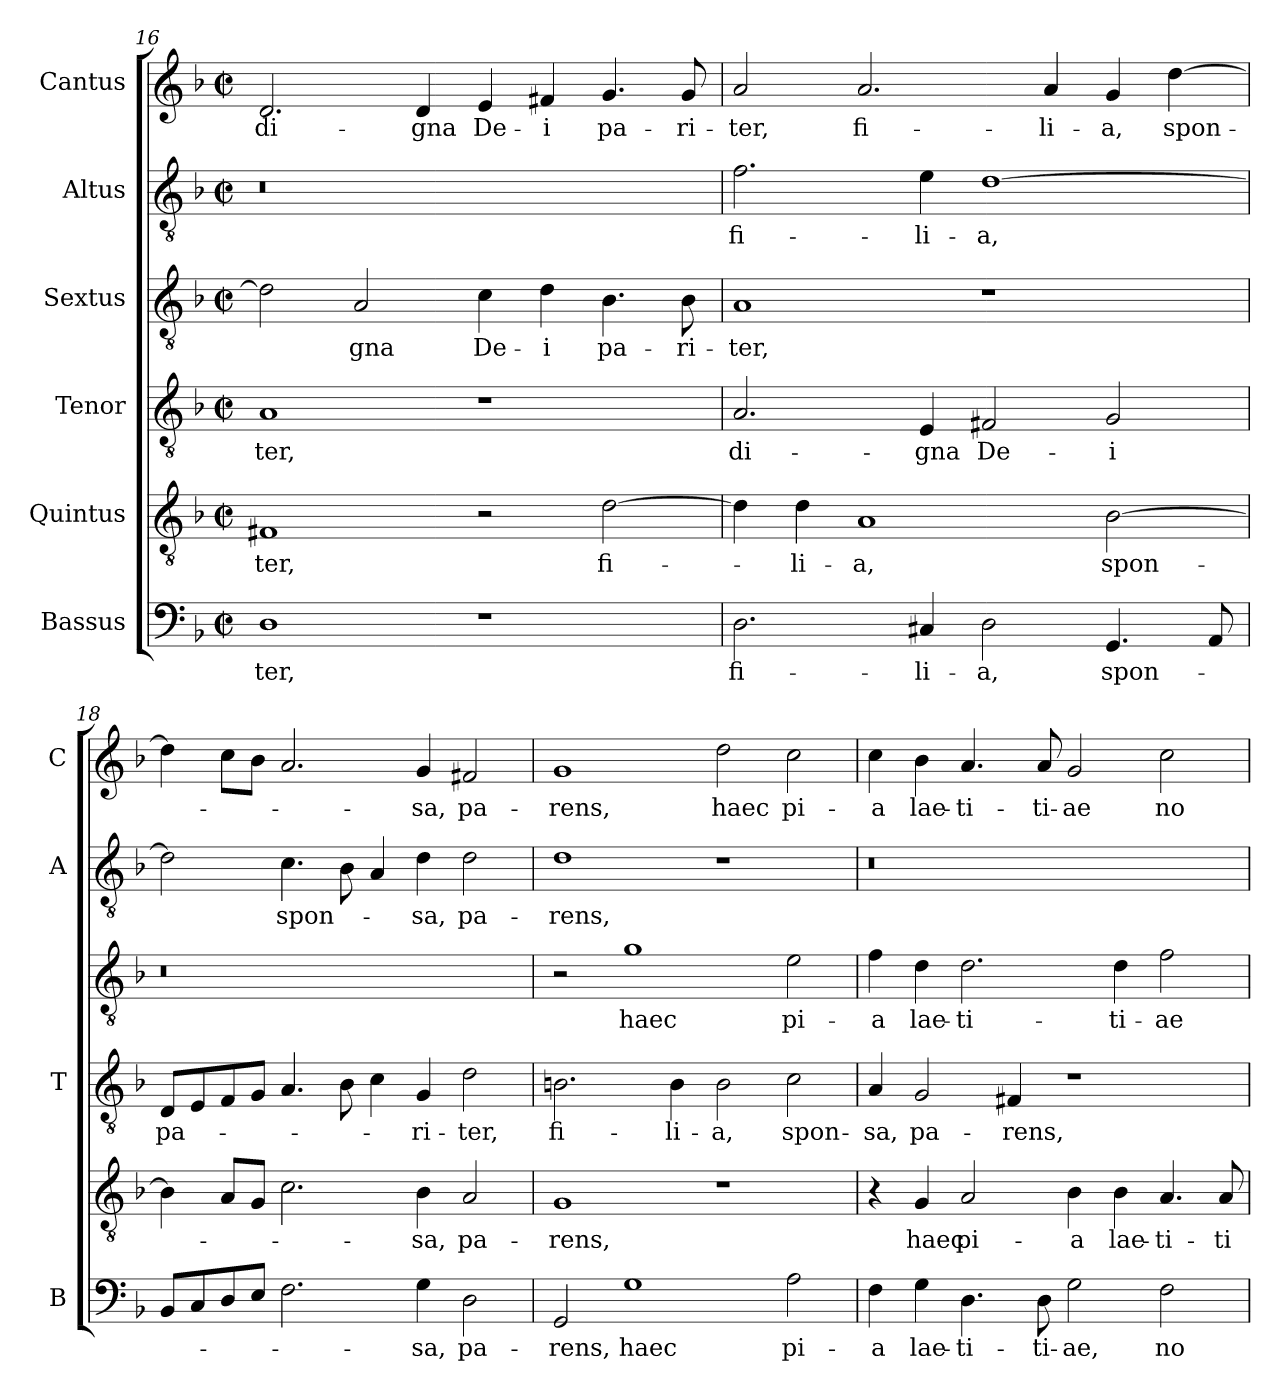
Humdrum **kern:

**kern	**text	**kern	**text	**kern	**text	**kern	**text	**kern	**text	**kern	**text
*part6	*part6	*part5	*part5	*part4	*part4	*part3	*part3	*part2	*part2	*part1	*part1
*staff6	*staff6	*staff5	*staff5	*staff4	*staff4	*staff3	*staff3	*staff2	*staff2	*staff1	*staff1
*I"Bassus	*	*I"Quintus	*	*I"Tenor	*	*I"Sextus	*	*I"Altus	*	*I"Cantus	*
*I'B	*	*	*	*I'T	*	*	*	*I'A	*	*I'C	*
!!LO:LB:g=z
*clefF4	*	*clefGv2	*	*clefGv2	*	*clefGv2	*	*clefGv2	*	*clefG2	*
*k[b-]	*	*k[b-]	*	*k[b-]	*	*k[b-]	*	*k[b-]	*	*k[b-]	*
*F:	*	*F:	*	*F:	*	*F:	*	*F:	*	*F:	*
*M2/2	*	*M2/2	*	*M2/2	*	*M2/2	*	*M2/2	*	*M2/2	*
*met(c|)	*	*met(c|)	*	*met(c|)	*	*met(c|)	*	*met(c|)	*	*met(c|)	*
=16	=16	=16	=16	=16	=16	=16	=16	=16	=16	=16	=16
1D	-ter,	1F#X	-ter,	1A	-ter,	2d\]	.	0r	.	2.d/	di-
.	.	.	.	.	.	2A/	-gna	.	.	.	.
.	.	.	.	.	.	.	.	.	.	4d/	-gna
1r	.	2r	.	1r	.	4c\	De-	.	.	4e/	De-
.	.	.	.	.	.	4d\	-i	.	.	4f#X/	-i
.	.	[2d\	fi-	.	.	4.B-\	pa-	.	.	4.g/	pa-
.	.	.	.	.	.	8B-\	-ri-	.	.	8g/	-ri-
=17	=17	=17	=17	=17	=17	=17	=17	=17	=17	=17	=17
2.D\	fi-	4d\]	.	2.A/	di-	1A	-ter,	2.f\	fi-	2a/	-ter,
.	.	4d\	-li-	.	.	.	.	.	.	.	.
.	.	1A	-a,	.	.	.	.	.	.	2.a/	fi-
4C#X/	-li-	.	.	4E/	-gna	.	.	4e\	-li-	.	.
2D\	-a,	.	.	2F#X/	De-	1r	.	[1d	-a,	.	.
.	.	.	.	.	.	.	.	.	.	4a/	-li-
4.GG/	spon-	[2B-\	spon-	2G/	-i	.	.	.	.	4g/	-a,
.	.	.	.	.	.	.	.	.	.	[4dd\	spon-
8AA/	.	.	.	.	.	.	.	.	.	.	.
=18	=18	=18	=18	=18	=18	=18	=18	=18	=18	=18	=18
8BB-/L	.	4B-\]	.	8D/L	pa-	0r	.	2d\]	.	4dd\]	.
8C/	.	.	.	8E/	.	.	.	.	.	.	.
8D/	.	8A/L	.	8F/	.	.	.	.	.	8cc\L	.
8E/J	.	8G/J	.	8G/J	.	.	.	.	.	8b-\J	.
2.F\	.	2.c\	.	4.A/	.	.	.	4.c\	spon-	2.a/	.
.	.	.	.	8B-\	.	.	.	8B-\	.	.	.
.	.	.	.	4c\	.	.	.	4A/	.	.	.
4G\	-sa,	4B-\	-sa,	4G/	-ri-	.	.	4d\	-sa,	4g/	-sa,
2D\	pa-	2A/	pa-	2d\	-ter,	.	.	2d\	pa-	2f#X/	pa-
!!LO:PB:g=z
=19	=19	=19	=19	=19	=19	=19	=19	=19	=19	=19	=19
2GG/	-rens,	1G	-rens,	2.Bn\	fi-	2r	.	1d	-rens,	1g	-rens,
1G	haec	.	.	.	.	1g	haec	.	.	.	.
.	.	.	.	4B\	-li-	.	.	.	.	.	.
.	.	1r	.	2B\	-a,	.	.	1r	.	2dd\	haec
2A\	pi-	.	.	2c\	spon-	2e\	pi-	.	.	2cc\	pi-
=20	=20	=20	=20	=20	=20	=20	=20	=20	=20	=20	=20
4F\	-a	4r	.	4A/	-sa,	4f\	-a	0r	.	4cc\	-a
4G\	lae-	4G/	haec	2G/	pa-	4d\	lae-	.	.	4b-\	lae-
4.D\	-ti-	2A/	pi-	.	.	2.d\	-ti-	.	.	4.a/	-ti-
.	.	.	.	4F#X/	-rens,	.	.	.	.	.	.
8D\	-ti-	.	.	.	.	.	.	.	.	8a/	-ti-
2G\	-ae,	4B-\	-a	1r	.	.	.	.	.	2g/	-ae
.	.	4B-\	lae-	.	.	4d\	-ti-	.	.	.	.
2F\	no-	4.A/	-ti-	.	.	2f\	-ae	.	.	2cc\	no-
.	.	8A/	-ti-	.	.	.	.	.	.	.	.
=	=	=	=	=	=	=	=	=	=	=	=
*-	*-	*-	*-	*-	*-	*-	*-	*-	*-	*-	*-
